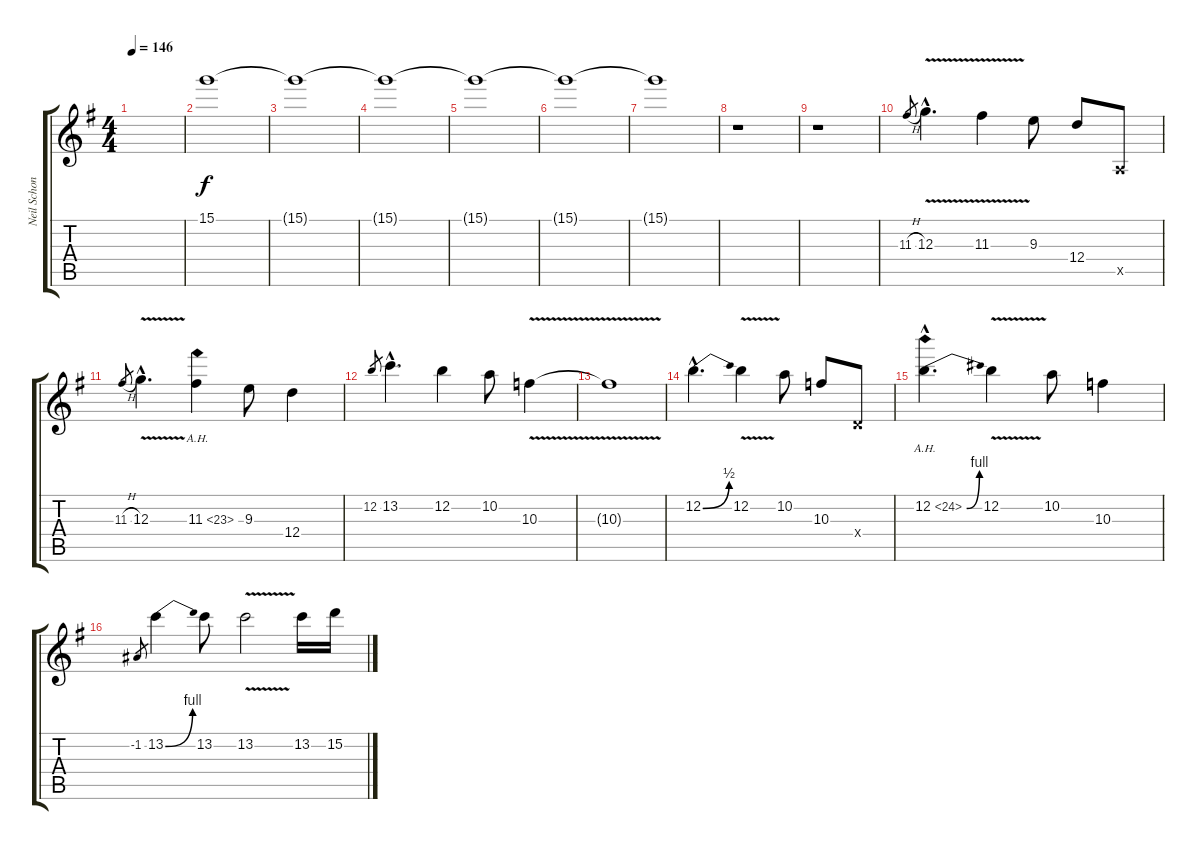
\track ("Neil Schon" "Neil Schon") {instrument distortionguitar}
\staff {score tabs}
\tuning (E4 B3 G3 D3 A2 E2) {hide}
\ts (4 4)
\tempo 146
\clef g2
\ks g
|
15.1.1 |
15.1{t}.1 |
15.1{t}.1 |
15.1{t}.1 |
15.1{t}.1 |
15.1{t}.1 |
r.1 |
r.1 |
11.3{h}.8{gr} 12.3{v hac}.4{d} 11.3{v}.4 9.3.8 12.4.8 0.5{x}.8 |
11.3{h}.8{gr} 12.3{v hac}.4{d} 11.3{ah 12}.4 9.3.8 12.4.4 |
12.2.8{gr} 13.2{hac}.4{d} 12.2.4 10.2.8 10.3{v}.4 |
10.3{t}.1 |
12.2{be (bend 0 0 60 2) hac}.4{d} 12.2{v}.4 10.2.8 10.3.8 0.4{x}.8 |
12.2{be (bend 0 0 60 4) ah 12 hac}.4{d} 12.2{v}.4 10.2.8 10.3.4 |
-1.2.8{gr} 13.2{be (bend 0 0 60 4)}.4 13.2.8 13.2{v}.2 13.2.16 15.2.16
